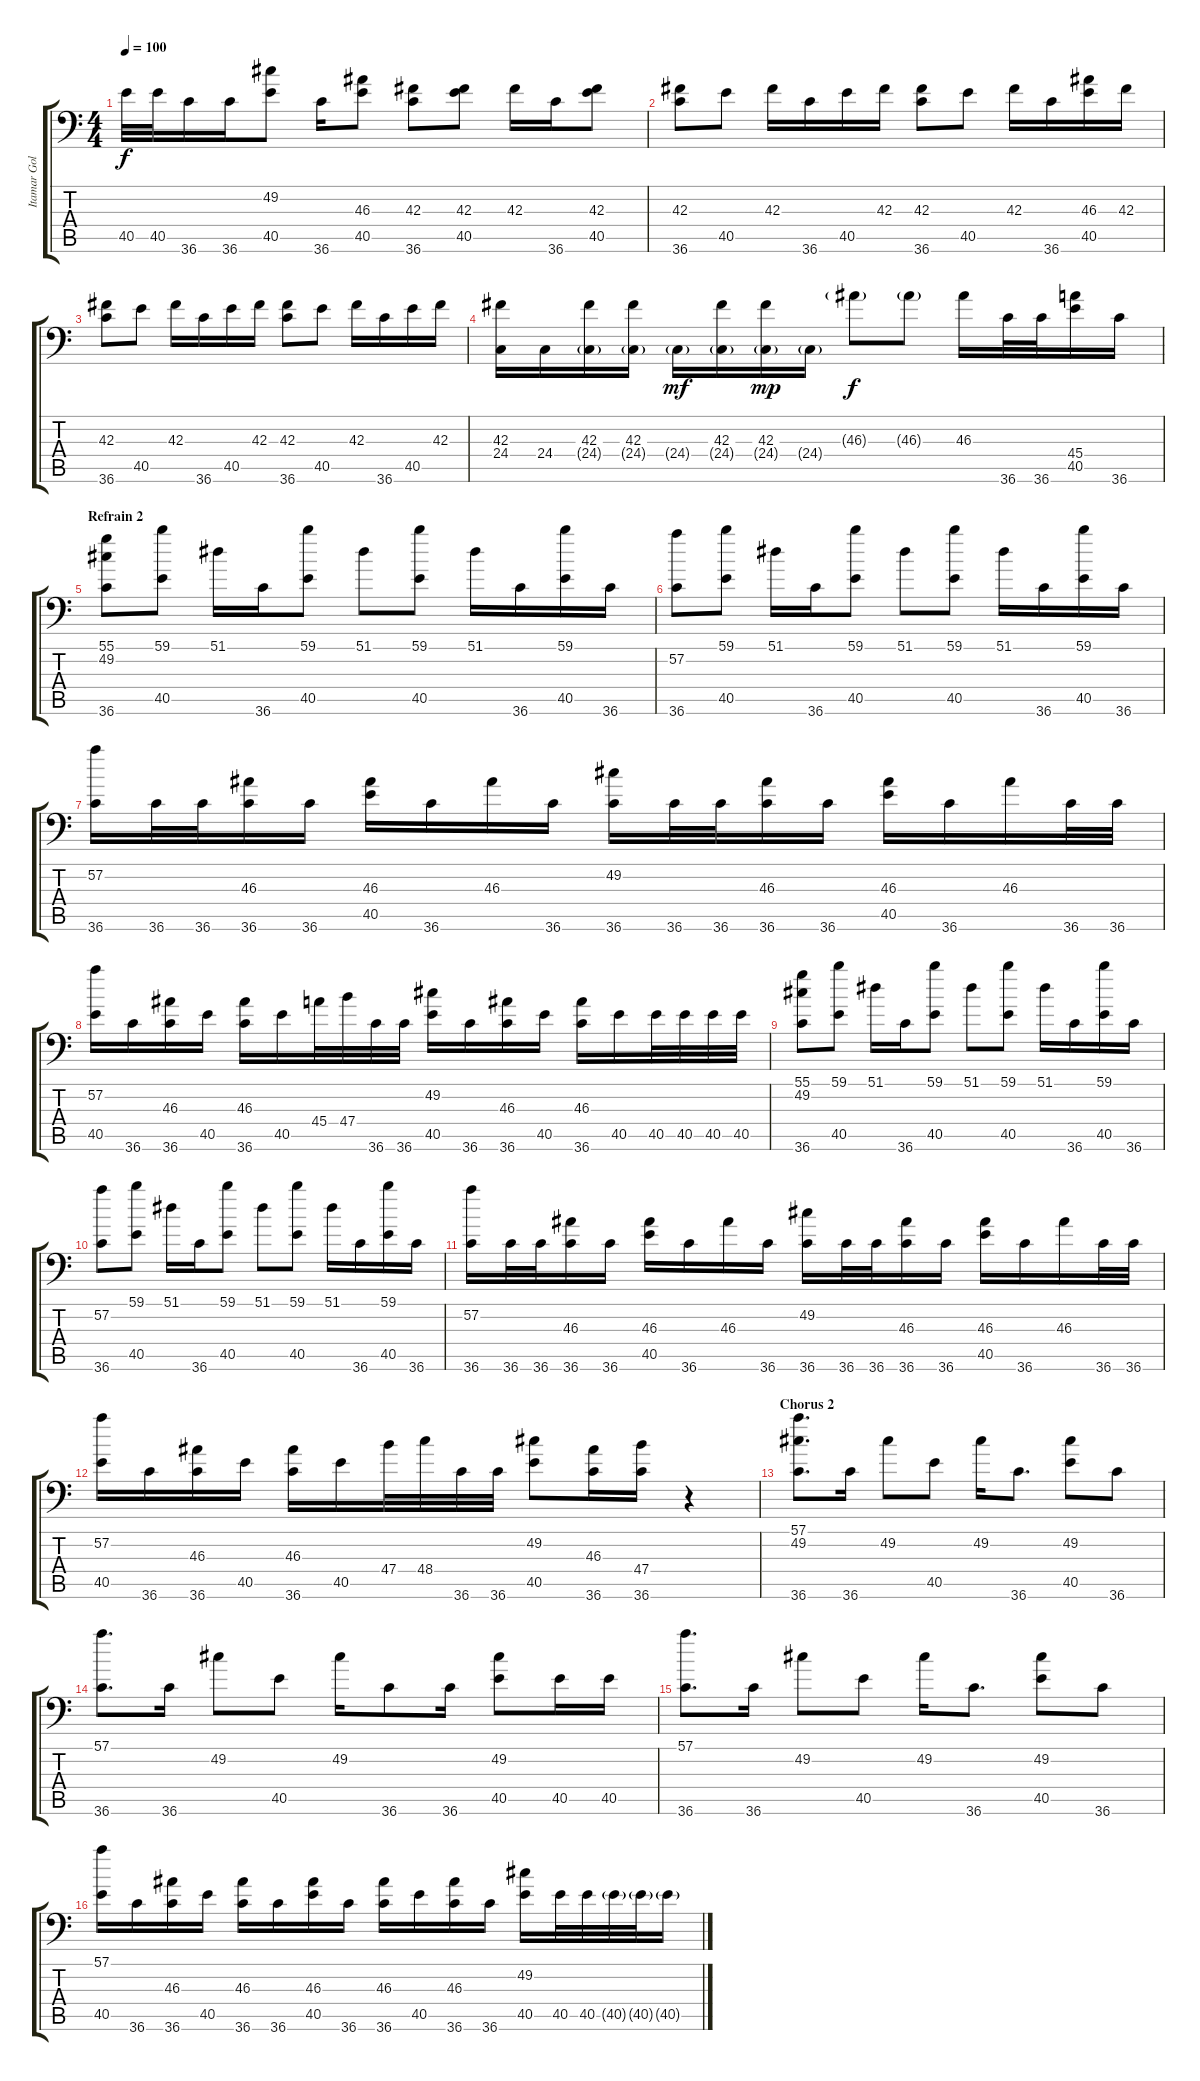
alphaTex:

\track ("Itamar Goldwasser" "Itamar Gol") {instrument acousticgrandpiano}
\staff {score tabs}
\tuning (C-1 C-1 C-1 C-1 C-1 C-1) {hide}
\ts (4 4)
\tempo 100
\clef f4
\ks c
40.5.32{dy f} 40.5.32 36.6.16 36.6.16 (49.2 40.5).8 36.6.16 (46.3 40.5).8 (42.3 36.6).8 (42.3 40.5).8 42.3.16 36.6.16 (42.3 40.5).8 |
(42.3 36.6).8 40.5.8 42.3.16 36.6.16 40.5.16 42.3.16 (42.3 36.6).8 40.5.8 42.3.16 36.6.16 (46.3 40.5).16 42.3.16 |
(42.3 36.6).8 40.5.8 42.3.16 36.6.16 40.5.16 42.3.16 (42.3 36.6).8 40.5.8 42.3.16 36.6.16 40.5.16 42.3.16 |
(42.3 24.4).16 24.4.16 (42.3 24.4{g}).16 (42.3 24.4{g}).16 24.4{g}.16{dy mf} (42.3 24.4{g}).16 (42.3 24.4{g}).16{dy mp} 24.4{g}.16 46.3{g}.8{dy f} 46.3{g}.8 46.3.16 36.6.32 36.6.32 (45.4 40.5).16 36.6.16 |
\section ("" "Refrain 2")
(55.1 49.2 36.6).8 (59.1 40.5).8 51.1.16 36.6.16 (59.1 40.5).8 51.1.8 (59.1 40.5).8 51.1.16 36.6.16 (59.1 40.5).16 36.6.16 |
(57.2 36.6).8 (59.1 40.5).8 51.1.16 36.6.16 (59.1 40.5).8 51.1.8 (59.1 40.5).8 51.1.16 36.6.16 (59.1 40.5).16 36.6.16 |
(57.2 36.6).16 36.6.32 36.6.32 (46.3 36.6).16 36.6.16 (46.3 40.5).16 36.6.16 46.3.16 36.6.16 (49.2 36.6).16 36.6.32 36.6.32 (46.3 36.6).16 36.6.16 (46.3 40.5).16 36.6.16 46.3.16 36.6.32 36.6.32 |
(57.2 40.5).16 36.6.16 (46.3 36.6).16 40.5.16 (46.3 36.6).16 40.5.16 45.4.32 47.4.32 36.6.32 36.6.32 (49.2 40.5).16 36.6.16 (46.3 36.6).16 40.5.16 (46.3 36.6).16 40.5.16 40.5.32 40.5.32 40.5.32 40.5.32 |
(55.1 49.2 36.6).8 (59.1 40.5).8 51.1.16 36.6.16 (59.1 40.5).8 51.1.8 (59.1 40.5).8 51.1.16 36.6.16 (59.1 40.5).16 36.6.16 |
(57.2 36.6).8 (59.1 40.5).8 51.1.16 36.6.16 (59.1 40.5).8 51.1.8 (59.1 40.5).8 51.1.16 36.6.16 (59.1 40.5).16 36.6.16 |
(57.2 36.6).16 36.6.32 36.6.32 (46.3 36.6).16 36.6.16 (46.3 40.5).16 36.6.16 46.3.16 36.6.16 (49.2 36.6).16 36.6.32 36.6.32 (46.3 36.6).16 36.6.16 (46.3 40.5).16 36.6.16 46.3.16 36.6.32 36.6.32 |
(57.2 40.5).16 36.6.16 (46.3 36.6).16 40.5.16 (46.3 36.6).16 40.5.16 47.4.32 48.4.32 36.6.32 36.6.32 (49.2 40.5).8 (46.3 36.6).16 (47.4 36.6).16 r.4 |
\section ("" "Chorus 2")
(57.1 49.2 36.6).8{d} 36.6.16 49.2.8 40.5.8 49.2.16 36.6.8{d} (49.2 40.5).8 36.6.8 |
(57.1 36.6).8{d} 36.6.16 49.2.8 40.5.8 49.2.16 36.6.8 36.6.16 (49.2 40.5).8 40.5.16 40.5.16 |
(57.1 36.6).8{d} 36.6.16 49.2.8 40.5.8 49.2.16 36.6.8{d} (49.2 40.5).8 36.6.8 |
(57.1 40.5).16 36.6.16 (46.3 36.6).16 40.5.16 (46.3 36.6).16 36.6.16 (46.3 40.5).16 36.6.16 (46.3 36.6).16 40.5.16 (46.3 36.6).16 36.6.16 (49.2 40.5).16 40.5.32 40.5.32 40.5{g}.32 40.5{g}.32 40.5{g}.16
